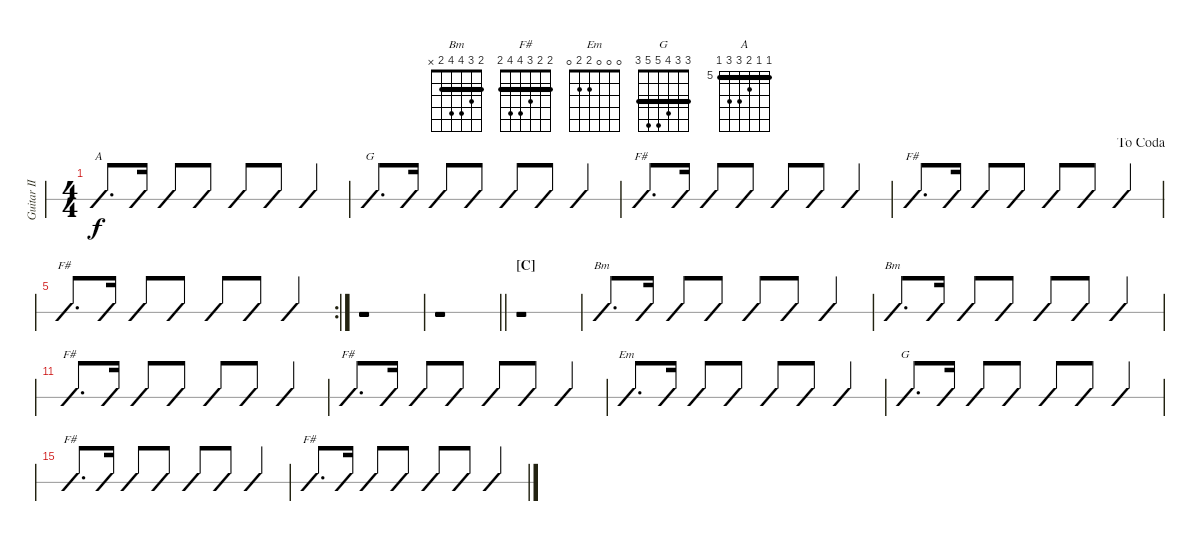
\bracketExtendMode groupsimilarinstruments
\multiTrackTrackNamePolicy hidden
\firstSystemTrackNameMode fullname
\otherSystemsTrackNameMode fullname
\otherSystemsTrackNameOrientation horizontal
\defaultBarNumberDisplay FirstOfSystem
\track ("Guitar II" "N-Gt") {instrument acousticguitarnylon}
\staff {slash}
\tuning (E4 B3 G3 D3 A2 E2)
\chord ("Bm" 2 3 4 4 2 x) {barre 2}
\chord ("F#" 2 2 3 4 4 2) {barre (2 2)}
\chord ("Em" 0 0 0 2 2 0)
\chord ("G" 3 3 4 5 5 3) {barre (3 3)}
\chord ("A" 5 5 6 7 7 5) {firstfret 5 barre (5 5)}
\ts (4 4)
\tempo (90 hide)
\clef g2
\ks d
(5.1 5.2 6.3 7.4 7.5 5.6).8{d ch "A" dy f} (5.1 5.2 6.3 7.4 7.5 5.6).16 (0.1{x} 0.2{x} 0.3{x} 0.4{x} 0.5{x} 0.6{x}).8 (5.1 5.2 6.3 7.4 7.5 5.6).8 (0.1{x} 0.2{x} 0.3{x} 0.4{x} 0.5{x} 0.6{x}).8 (5.1 5.2 6.3 7.4 7.5 5.6).8 (5.1 5.2 6.3 7.4 7.5 5.6).4 |
(3.1 3.2 4.3 5.4 5.5 3.6).8{d ch "G"} (3.1 3.2 4.3 5.4 5.5 3.6).16 (3.1{x} 0.2{x} 0.3{x} 0.4{x} 2.5{x} 3.6{x}).8 (3.1 3.2 4.3 5.4 5.5 3.6).8 (0.1{x} 0.2{x} 0.3{x} 0.4{x} 0.5{x} 0.6{x}).8 (3.1 3.2 4.3 5.4 5.5 3.6).8 (3.1 3.2 4.3 5.4 5.5 3.6).4 |
(2.1 2.2 3.3 4.4 4.5 2.6).8{d ch "F#"} (2.1 2.2 3.3 4.4 4.5 2.6).16 (2.1{x} 2.2{x} 3.3{x} 4.4{x} 4.5{x} 2.6{x}).8 (2.1 2.2 3.3 4.4 4.5 2.6).8 (0.1{x} 0.2{x} 0.3{x} 0.4{x} 0.5{x} 0.6{x}).8 (2.1 2.2 3.3 4.4 4.5 2.6).8 (2.1 2.2 3.3 4.4 4.5 2.6).4 |
\jump dacoda
(2.1 2.2 3.3 4.4 4.5 2.6).8{d ch "F#"} (2.1 2.2 3.3 4.4 4.5 2.6).16 (2.1{x} 2.2{x} 3.3{x} 4.4{x} 4.5{x} 2.6{x}).8 (2.1 2.2 3.3 4.4 4.5 2.6).8 (0.1{x} 0.2{x} 0.3{x} 0.4{x} 0.5{x} 0.6{x}).8 (2.1 2.2 3.3 4.4 4.5 2.6).8 (2.1 2.2 3.3 4.4 4.5 2.6).4 |
\rc 2
(2.1 2.2 3.3 4.4 4.5 2.6).8{d ch "F#"} (2.1 2.2 3.3 4.4 4.5 2.6).16 (2.1{x} 2.2{x} 3.3{x} 4.4{x} 4.5{x} 2.6{x}).8 (2.1 2.2 3.3 4.4 4.5 2.6).8 (0.1{x} 0.2{x} 0.3{x} 0.4{x} 0.5{x} 0.6{x}).8 (2.1 2.2 3.3 4.4 4.5 2.6).8 (2.1 2.2 3.3 4.4 4.5 2.6).4 |
r.1 |
\barLineRight lightlight
r.1 |
\section ("C" "")
r.1 |
(2.1 3.2 4.3 4.4 2.5).8{d ch "Bm"} (2.1 3.2 4.3 4.4 2.5).16 (2.1{x} 3.2{x} 4.3{x} 4.4{x} 2.5{x}).8 (2.1 3.2 4.3 4.4 2.5).8 (2.1{x} 3.2{x} 4.3{x} 4.4{x} 2.5{x}).8 (2.1 3.2 4.3 4.4 2.5).8 (2.1 3.2 4.3 4.4 2.5).4 |
(2.1 3.2 4.3 4.4 2.5).8{d ch "Bm"} (2.1 3.2 4.3 4.4 2.5).16 (2.1{x} 3.2{x} 4.3{x} 4.4{x} 2.5{x}).8 (2.1 3.2 4.3 4.4 2.5).8 (2.1{x} 3.2{x} 4.3{x} 4.4{x} 2.5{x}).8 (2.1 3.2 4.3 4.4 2.5).8 (2.1 3.2 4.3 4.4 2.5).4 |
(2.1 2.2 3.3 4.4 4.5 2.6).8{d ch "F#"} (2.1 2.2 3.3 4.4 4.5 2.6).16 (2.1{x} 2.2{x} 3.3{x} 4.4{x} 4.5{x} 2.6{x}).8 (2.1 2.2 3.3 4.4 4.5 2.6).8 (0.1{x} 0.2{x} 0.3{x} 0.4{x} 0.5{x} 0.6{x}).8 (2.1 2.2 3.3 4.4 4.5 2.6).8 (2.1 2.2 3.3 4.4 4.5 2.6).4 |
(2.1 2.2 3.3 4.4 4.5 2.6).8{d ch "F#"} (2.1 2.2 3.3 4.4 4.5 2.6).16 (2.1{x} 2.2{x} 3.3{x} 4.4{x} 4.5{x} 2.6{x}).8 (2.1 2.2 3.3 4.4 4.5 2.6).8 (0.1{x} 0.2{x} 0.3{x} 0.4{x} 0.5{x} 0.6{x}).8 (2.1 2.2 3.3 4.4 4.5 2.6).8 (2.1 2.2 3.3 4.4 4.5 2.6).4 |
(0.1 0.2 0.3 2.4 2.5 0.6).8{d ch "Em"} (0.1 0.2 0.3 2.4 2.5 0.6).16 (0.1{x} 0.2{x} 0.3{x} 0.4{x} 0.5{x} 0.6{x}).8 (0.1 0.2 0.3 2.4 2.5 0.6).8 (0.1{x} 0.2{x} 0.3{x} 0.4{x} 0.5{x} 0.6{x}).8 (0.1 0.2 0.3 2.4 2.5 0.6).8 (0.1 0.2 0.3 2.4 2.5 0.6).4 |
(3.1 3.2 4.3 5.4 5.5 3.6).8{d ch "G"} (3.1 3.2 4.3 5.4 5.5 3.6).16 (3.1{x} 0.2{x} 0.3{x} 0.4{x} 2.5{x} 3.6{x}).8 (3.1 3.2 4.3 5.4 5.5 3.6).8 (0.1{x} 0.2{x} 0.3{x} 0.4{x} 0.5{x} 0.6{x}).8 (3.1 3.2 4.3 5.4 5.5 3.6).8 (3.1 3.2 4.3 5.4 5.5 3.6).4 |
(2.1 2.2 3.3 4.4 4.5 2.6).8{d ch "F#"} (2.1 2.2 3.3 4.4 4.5 2.6).16 (2.1{x} 2.2{x} 3.3{x} 4.4{x} 4.5{x} 2.6{x}).8 (2.1 2.2 3.3 4.4 4.5 2.6).8 (0.1{x} 0.2{x} 0.3{x} 0.4{x} 0.5{x} 0.6{x}).8 (2.1 2.2 3.3 4.4 4.5 2.6).8 (2.1 2.2 3.3 4.4 4.5 2.6).4 |
(2.1 2.2 3.3 4.4 4.5 2.6).8{d ch "F#"} (2.1 2.2 3.3 4.4 4.5 2.6).16 (2.1{x} 2.2{x} 3.3{x} 4.4{x} 4.5{x} 2.6{x}).8 (2.1 2.2 3.3 4.4 4.5 2.6).8 (0.1{x} 0.2{x} 0.3{x} 0.4{x} 0.5{x} 0.6{x}).8 (2.1 2.2 3.3 4.4 4.5 2.6).8 (2.1 2.2 3.3 4.4 4.5 2.6).4
